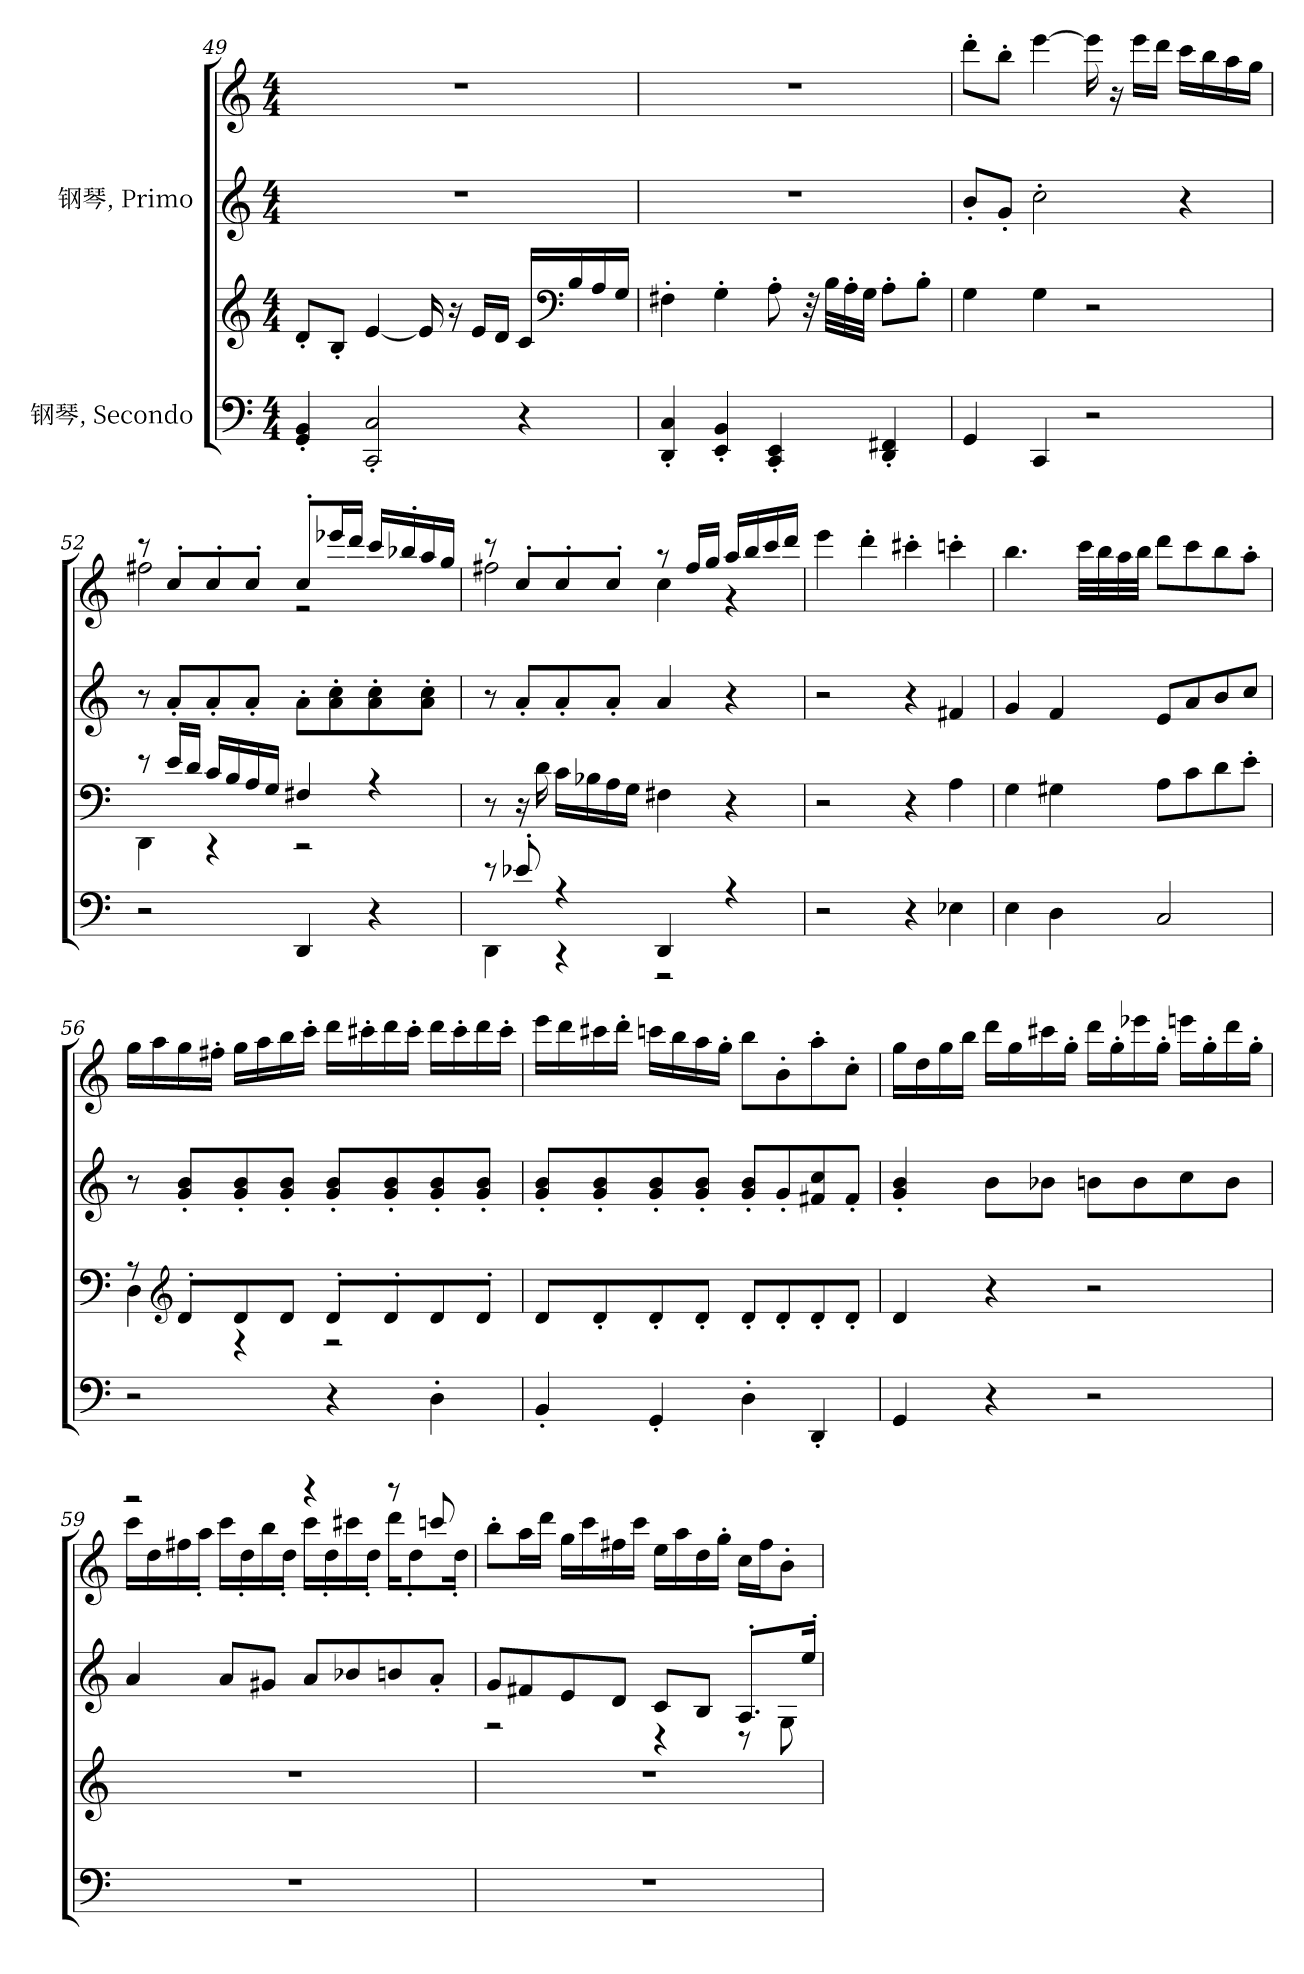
**kern	**kern	**kern	**kern
*part2	*part2	*part1	*part1
*staff4	*staff3	*staff2	*staff1
*I"钢琴, Secondo	*	*I"钢琴, Primo	*
!!LO:PB:g=z
*clefF4	*clefG2	*clefG2	*clefG2
*k[]	*k[]	*k[]	*k[]
*M4/4	*M4/4	*M4/4	*M4/4
=49	=49	=49	=49
4GG/' 4BB/'	8d'/L	1r	1r
.	8B'/J	.	.
2CC/' 2C/'	[4e/	.	.
.	16e/]	.	.
.	16r	.	.
.	16e/LL	.	.
.	16d/JJ	.	.
4r	16c/LL	.	.
*	*clefF4	*	*
.	16B/	.	.
.	16A/	.	.
.	16G/JJ	.	.
=50	=50	=50	=50
4DD/' 4C/'	4F#X'\	1r	1r
4EE/' 4BB/'	4G'\	.	.
4CC/' 4EE/'	8A'\	.	.
.	32r	.	.
.	32B\LLL	.	.
.	32A'\	.	.
.	32G\JJJ	.	.
4DD/' 4FF#X/'	8A'\L	.	.
.	8B'\J	.	.
=51	=51	=51	=51
4GG/	4G\	8b'/L	8ddd'\L
.	.	8g'/J	8bb'\J
4CC/	4G\	2cc'\	[4eee\
2r	2r	.	16eee\]
.	.	.	16r
.	.	.	16eee\LL
.	.	.	16ddd\JJ
.	.	4r	16ccc\LL
.	.	.	16bb\
.	.	.	16aa\
.	.	.	16gg\JJ
!!LO:LB:g=z
=52	=52	=52	=52
*	*^	*	*^
2r	8r	4DD\	8r	8r	2ff#X\
.	16e/LL	.	8a'/L	8cc'/L	.
.	16d/JJ	.	.	.	.
.	16c/LL	4r	8a'/	8cc'/	.
.	16B/	.	.	.	.
.	16A/	.	8a'/J	8cc'/J	.
.	16G/JJ	.	.	.	.
4DD/	4F#X/	2r	8a'\L	8cc'/L	2r
.	.	.	8a\' 8cc\'	16eee-X/L	.
.	.	.	.	16ddd/JJ	.
4r	4r	.	8a\' 8cc\'	16ccc/LL	.
.	.	.	.	16bb-X'/	.
.	.	.	8a\' 8cc\'J	16aa/	.
.	.	.	.	16gg/JJ	.
*	*v	*v	*	*	*
=53	=53	=53	=53	=53
*^	*	*	*	*
8r	4DD\	8r	8r	8r	2ff#X\
8e-X'/	.	16r	8a'/L	8cc'/L	.
.	.	16d\	.	.	.
4r	4r	16c\LL	8a'/	8cc'/	.
.	.	16B-X\	.	.	.
.	.	16A\	8a'/J	8cc'/J	.
.	.	16G\JJ	.	.	.
4DD/	2r	4F#X\	4a/	8r	4cc\
.	.	.	.	16ff#/LL	.
.	.	.	.	16gg/JJ	.
4r	.	4r	4r	16aa/LL	4r
.	.	.	.	16bb/	.
.	.	.	.	16ccc/	.
.	.	.	.	16ddd/JJ	.
*v	*v	*	*	*v	*v
!!LO:LB:g=z
=54	=54	=54	=54
2r	2r	2r	4eee\
.	.	.	4ddd'\
4r	4r	4r	4ccc#X'\
4E-X\	4A\	4f#X/	4cccn'\
=55	=55	=55	=55
4E\	4G\	4g/	4.bb\
4D\	4G#X\	4f/	.
.	.	.	32ccc\LLL
.	.	.	32bb\
.	.	.	32aa\
.	.	.	32bb\JJJ
*	*	*	*MM90
2C/	8A\L	8e/L	8ddd\L
.	8c\	8a/	8ccc\
*	*	*	*MM95
.	8d\	8b/	8bb\
.	8e'\J	8cc/J	8aa'\J
=56	=56	=56	=56
*	*	*	*MM100
*	*^	*	*
2r	8r	4D\	8r	16gg\LL
.	.	.	.	16aa\
*	*clefG2	*	*	*
.	8d'/L	.	8g/' 8b/'L	16gg\
.	.	.	.	16ff#X'\JJ
*	*	*	*	*MM105
.	8d/	4r	8g/' 8b/'	16gg\LL
.	.	.	.	16aa\
.	8d/J	.	8g/' 8b/'J	16bb\
.	.	.	.	16ccc'\JJ
*	*	*	*	*MM110
4r	8d'/L	2r	8g/' 8b/'L	16ddd\LL
.	.	.	.	16ccc#X'\
.	8d'/	.	8g/' 8b/'	16ddd\
.	.	.	.	16ccc#'\JJ
4D'\	8d/	.	8g/' 8b/'	16ddd\LL
.	.	.	.	16ccc#'\
.	8d'/J	.	8g/' 8b/'J	16ddd\
.	.	.	.	16ccc#'\JJ
*	*v	*v	*	*
!!LO:PB:g=z
=57	=57	=57	=57
4BB'/	8d/L	8g/' 8b/'L	16eee\LL
.	.	.	16ddd\
.	8d'/	8g/' 8b/'	16ccc#X\
.	.	.	16ddd'\JJ
4GG'/	8d'/	8g/' 8b/'	16cccn\LL
.	.	.	16bb\
.	8d'/J	8g/' 8b/'J	16aa\
.	.	.	16gg'\JJ
4D'\	8d'/L	8g/' 8b/'L	8bb\L
.	8d'/	8g'/	8b'\
4DD'/	8d'/	8f#X/ 8cc/	8aa'\
.	8d'/J	8f#'/J	8cc'\J
=58	=58	=58	=58
4GG/	4d/	4g/' 4b/'	16gg\LL
.	.	.	16dd\
.	.	.	16gg\
.	.	.	16bb\JJ
4r	4r	8b\L	16ddd\LL
.	.	.	16gg\
.	.	8b-X\J	16ccc#X\
.	.	.	16gg'\JJ
2r	2r	8bn\L	16ddd\LL
.	.	.	16gg'\
.	.	8b\	16eee-X\
.	.	.	16gg'\JJ
.	.	8cc\	16eeen\LL
.	.	.	16gg'\
.	.	8b\J	16ddd\
.	.	.	16gg'\JJ
!!LO:LB:g=z
=59	=59	=59	=59
*	*	*	*^
1r	1r	4a/	2r	16ccc\LL
.	.	.	.	16dd\
.	.	.	.	16ff#X\
.	.	.	.	16aa'\JJ
.	.	8a/L	.	16ccc\LL
.	.	.	.	16dd'\
.	.	8g#X/J	.	16bb\
.	.	.	.	16dd'\JJ
.	.	8a/L	4r	16ccc\LL
.	.	.	.	16dd'\
.	.	8b-X/	.	16ccc#X\
.	.	.	.	16dd'\JJ
.	.	8bn/	8r	16ddd\KL
.	.	.	.	8dd'\
.	.	8a'/J	8cccn/	.
.	.	.	.	16dd'\Jk
*	*	*	*v	*v
=60	=60	=60	=60
*	*	*^	*
1r	1r	8g/L	2r	8bb'\L
.	.	8f#X/	.	16aa\L
.	.	.	.	16ddd\JJ
.	.	8e/	.	16gg\LL
.	.	.	.	16ccc\
.	.	8d/J	.	16ff#X\
.	.	.	.	16ccc\JJ
.	.	8c/L	4r	16ee\LL
.	.	.	.	16aa\
.	.	8B/J	.	16dd\
.	.	.	.	16gg'\JJ
.	.	8.A'/L	8r	16cc\LL
.	.	.	.	16ff#\J
.	.	.	8G\	8b'\J
.	.	16ee'/Jk	.	.
*	*	*v	*v	*
=	=	=	=
*-	*-	*-	*-
